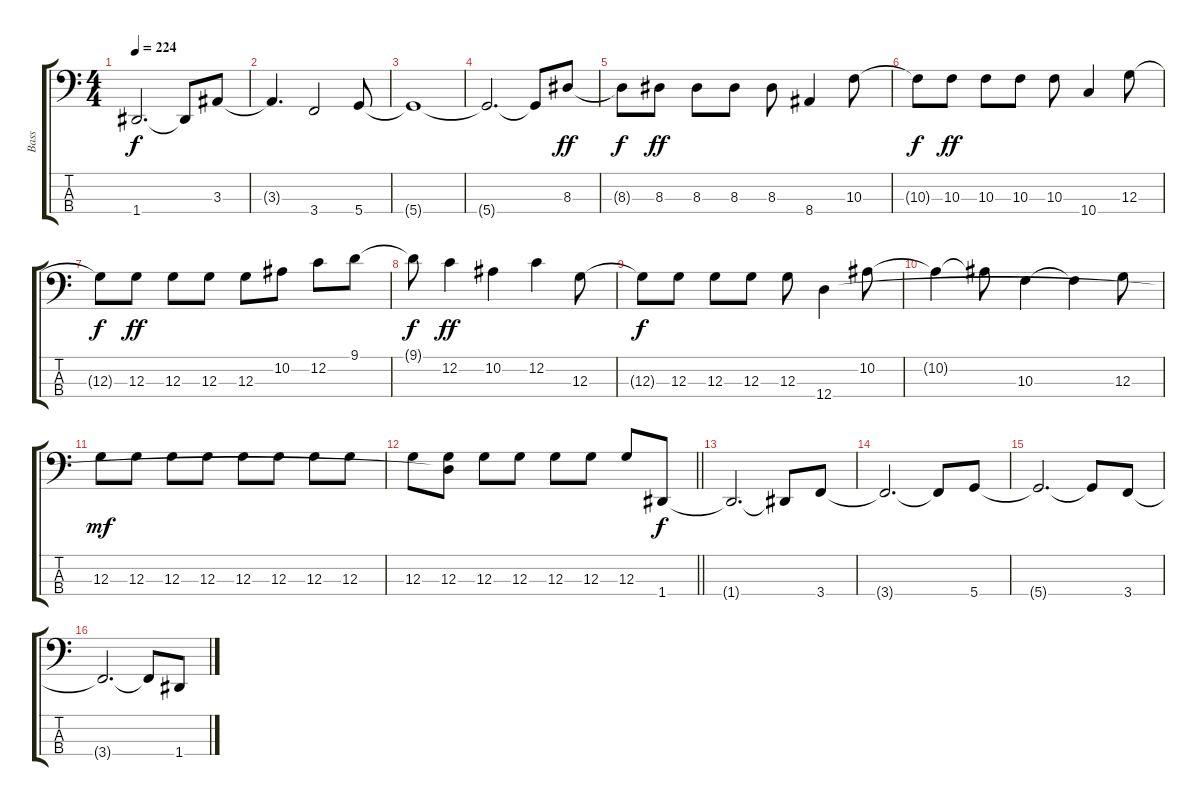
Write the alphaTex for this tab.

\track ("Bass" "Bass") {instrument electricbasspick}
\staff {score tabs}
\tuning (F2 C2 G1 D1) {hide}
\ts (4 4)
\tempo 224
\clef f4
\ks c
1.4{t}.2{d dy f} 1.4{t}.8 3.3.8 |
3.3{t}.4{d} 3.4.2 5.4.8 |
5.4{t}.1 |
5.4{t}.2{d} 5.4{t}.8 8.3.8{dy ff} |
8.3{t}.8{dy f} 8.3.8{dy ff} 8.3.8 8.3.8 8.3.8 8.4.4 10.3.8 |
10.3{t}.8{dy f} 10.3.8{dy ff} 10.3.8 10.3.8 10.3.8 10.4.4 12.3.8 |
12.3{t}.8{dy f} 12.3.8{dy ff} 12.3.8 12.3.8 12.3.8 10.2.8 12.2.8 9.1.8 |
9.1{t}.8{dy f} 12.2.4{dy ff} 10.2.4 12.2.4 12.3.8 |
12.3{t}.8{dy f} 12.3.8 12.3.8 12.3.8 12.3.8 12.4.4 10.2.8 |
10.2{t}.4 10.2{t}.8 10.3.4 10.3{t}.4 12.3.8 |
12.3.8{dy mf} 12.3.8 12.3.8 12.3.8 12.3.8 12.3.8 12.3.8 12.3.8 |
\barLineRight lightlight
12.3.8 (12.3 12.4{t}).8 12.3.8 12.3.8 12.3.8 12.3.8 12.3.8 1.4.8{dy f} |
1.4{t}.2{d} 1.4{t}.8 3.4.8 |
3.4{t}.2{d} 3.4{t}.8 5.4.8 |
5.4{t}.2{d} 5.4{t}.8 3.4.8 |
3.4{t}.2{d} 3.4{t}.8 1.4.8
